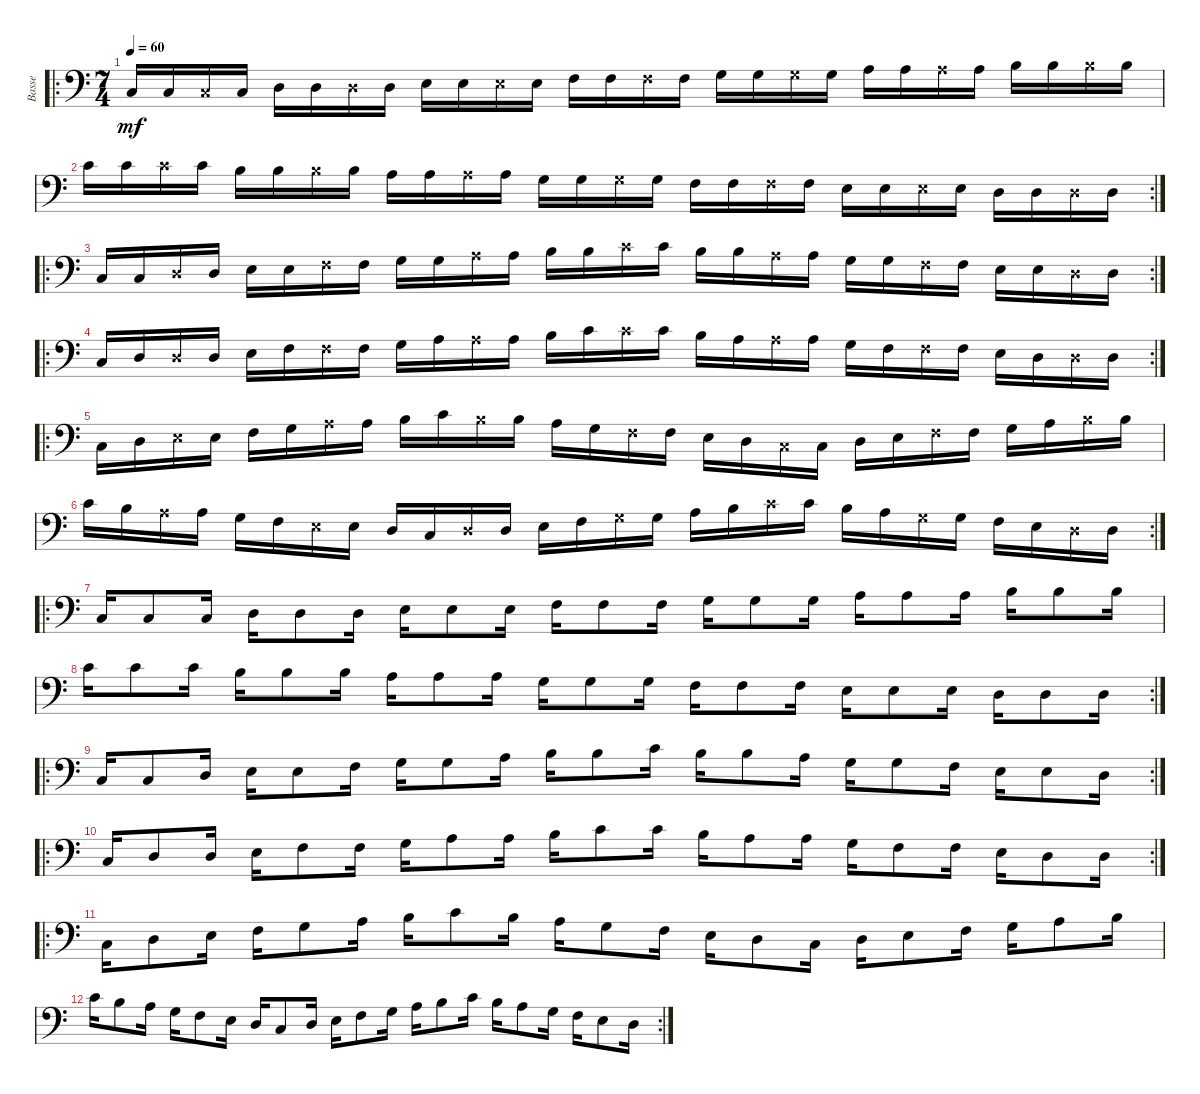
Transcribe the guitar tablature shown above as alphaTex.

\track ("Basse" "Basse") {instrument electricbassfinger}
\staff {score}
\tuning (G2 D2 A1 E1 B0) {hide}
\ro
\ts (7 4)
\tempo 60
\clef f4
\ks c
3.3.16{dy mf instrument electricbassfinger} 3.3.16 3.3{x}.16 3.3.16 0.2.16 0.2.16 0.2{x}.16 0.2.16 2.2.16 2.2.16 2.2{x}.16 2.2.16 3.2.16 3.2.16 3.2{x}.16 3.2.16 0.1.16 0.1.16 0.1{x}.16 0.1.16 2.1.16 2.1.16 2.1{x}.16 2.1.16 4.1.16 4.1.16 4.1{x}.16 4.1.16 |
\rc 2
5.1.16 5.1.16 5.1{x}.16 5.1.16 4.1.16 4.1.16 4.1{x}.16 4.1.16 2.1.16 2.1.16 2.1{x}.16 2.1.16 0.1.16 0.1.16 0.1{x}.16 0.1.16 3.2.16 3.2.16 3.2{x}.16 3.2.16 2.2.16 2.2.16 2.2{x}.16 2.2.16 0.2.16 0.2.16 0.2{x}.16 0.2.16 |
\ro
\rc 2
3.3.16 3.3.16 0.2{x}.16 0.2.16 2.2.16 2.2.16 3.2{x}.16 3.2.16 0.1.16 0.1.16 2.1{x}.16 2.1.16 4.1.16 4.1.16 5.1{x}.16 5.1.16 4.1.16 4.1.16 2.1{x}.16 2.1.16 0.1.16 0.1.16 3.2{x}.16 3.2.16 2.2.16 2.2.16 0.2{x}.16 0.2.16 |
\ro
\rc 2
3.3.16 0.2.16 0.2{x}.16 0.2.16 2.2.16 3.2.16 3.2{x}.16 3.2.16 0.1.16 2.1.16 2.1{x}.16 2.1.16 4.1.16 5.1.16 5.1{x}.16 5.1.16 4.1.16 2.1.16 2.1{x}.16 2.1.16 0.1.16 3.2.16 3.2{x}.16 3.2.16 2.2.16 0.2.16 0.2{x}.16 0.2.16 |
\ro
3.3.16 0.2.16 2.2{x}.16 2.2.16 3.2.16 0.1.16 2.1{x}.16 2.1.16 4.1.16 5.1.16 4.1{x}.16 4.1.16 2.1.16 0.1.16 3.2{x}.16 3.2.16 2.2.16 0.2.16 3.3{x}.16 3.3.16 0.2.16 2.2.16 3.2{x}.16 3.2.16 0.1.16 2.1.16 4.1{x}.16 4.1.16 |
\rc 2
5.1.16 4.1.16 2.1{x}.16 2.1.16 0.1.16 3.2.16 2.2{x}.16 2.2.16 0.2.16 3.3.16 0.2{x}.16 0.2.16 2.2.16 3.2.16 0.1{x}.16 0.1.16 2.1.16 4.1.16 5.1{x}.16 5.1.16 4.1.16 2.1.16 0.1{x}.16 0.1.16 3.2.16 2.2.16 0.2{x}.16 0.2.16 |
\ro
3.3.16 3.3.8 3.3.16 0.2.16 0.2.8 0.2.16 2.2.16 2.2.8 2.2.16 3.2.16 3.2.8 3.2.16 0.1.16 0.1.8 0.1.16 2.1.16 2.1.8 2.1.16 4.1.16 4.1.8 4.1.16 |
\rc 2
5.1.16 5.1.8 5.1.16 4.1.16 4.1.8 4.1.16 2.1.16 2.1.8 2.1.16 0.1.16 0.1.8 0.1.16 3.2.16 3.2.8 3.2.16 2.2.16 2.2.8 2.2.16 0.2.16 0.2.8 0.2.16 |
\ro
\rc 2
3.3.16 3.3.8 0.2.16 2.2.16 2.2.8 3.2.16 0.1.16 0.1.8 2.1.16 4.1.16 4.1.8 5.1.16 4.1.16 4.1.8 2.1.16 0.1.16 0.1.8 3.2.16 2.2.16 2.2.8 0.2.16 |
\ro
\rc 2
3.3.16 0.2.8 0.2.16 2.2.16 3.2.8 3.2.16 0.1.16 2.1.8 2.1.16 4.1.16 5.1.8 5.1.16 4.1.16 2.1.8 2.1.16 0.1.16 3.2.8 3.2.16 2.2.16 0.2.8 0.2.16 |
\ro
3.3.16 0.2.8 2.2.16 3.2.16 0.1.8 2.1.16 4.1.16 5.1.8 4.1.16 2.1.16 0.1.8 3.2.16 2.2.16 0.2.8 3.3.16 0.2.16 2.2.8 3.2.16 0.1.16 2.1.8 4.1.16 |
\rc 2
5.1.16 4.1.8 2.1.16 0.1.16 3.2.8 2.2.16 0.2.16 3.3.8 0.2.16 2.2.16 3.2.8 0.1.16 2.1.16 4.1.8 5.1.16 4.1.16 2.1.8 0.1.16 3.2.16 2.2.8 0.2.16
